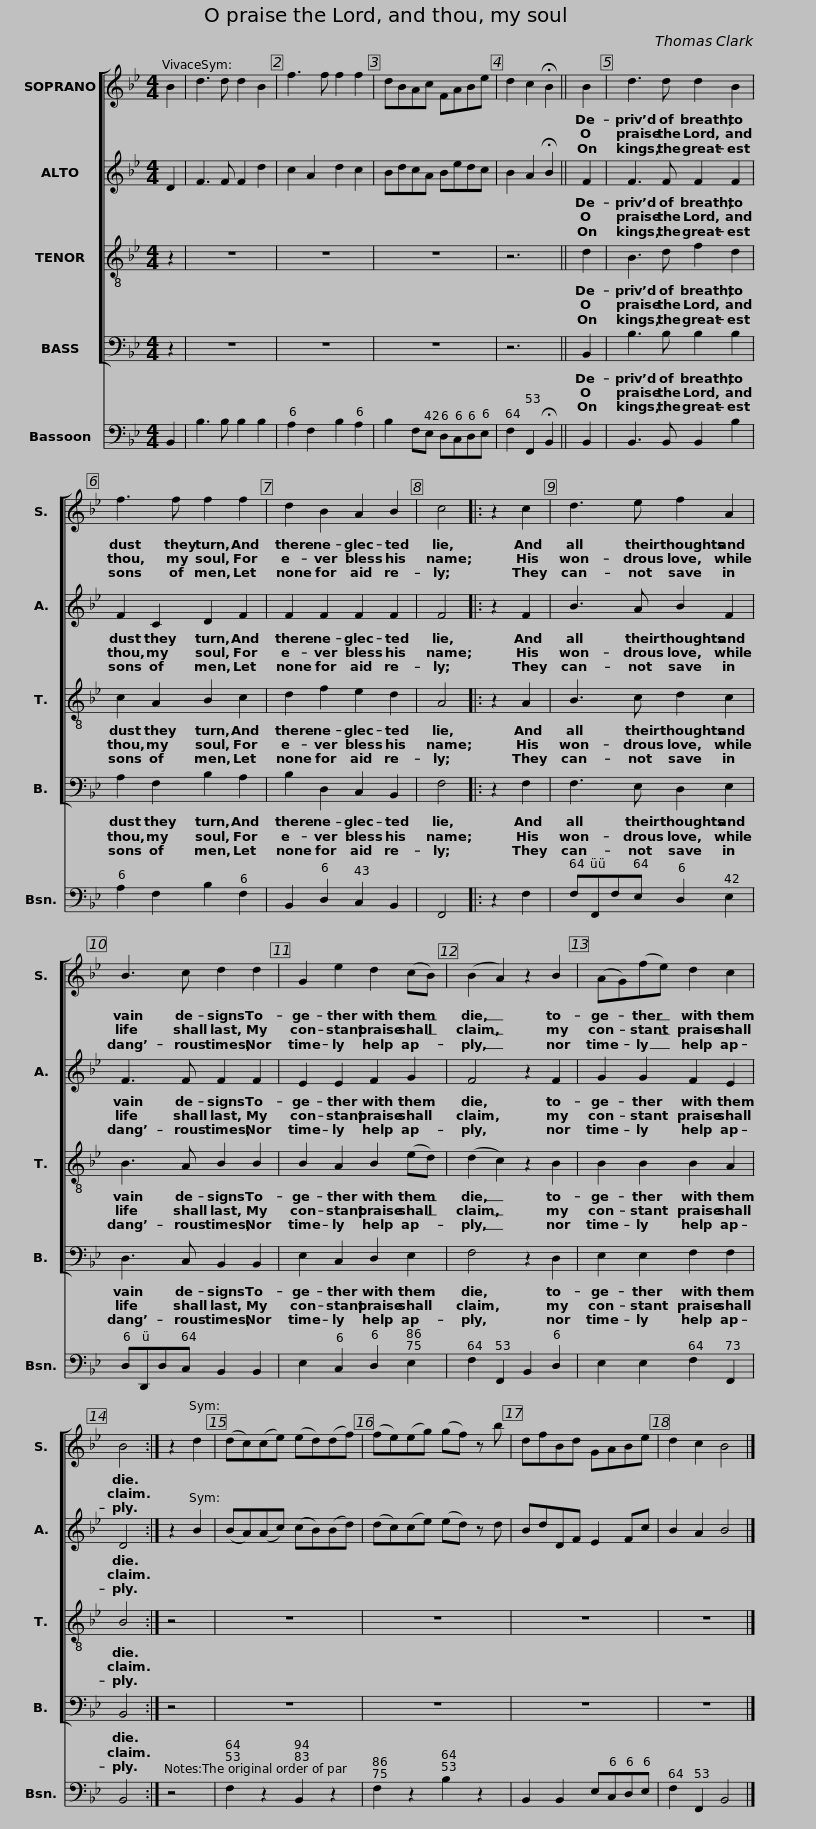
X:1
%%score [ 1 2 3 4 ] 5
L:1/8
M:4/4
I:linebreak $
K:Bb
V:1 treble
V:2 treble
V:3 treble-8 transpose=-12
V:4 bass
V:5 bass
V:1
 B2 | d3 d d2 B2 | f3 f f2 f2 | dBAc FABe | d2 c2 !fermata!B2 ||$ %5
 B2 | d3 d d2 B2 | f3 f f2 f2 | d2 B2 A2 B2 | c4 |: %10
 z2 c2 |$ d3 e f2 A2 |$ B3 c d2 d2 | G2 e2 d2 (cB) | (B2 A2) z2 B2 | %15
 (AG)(fe) d2 c2 |$ B4 :|$ z2 d2 | (dc)(ce) (ed)(df) | (fe)(eg) (gf) z b | %20
 dfBd GABe | d2 c2 B4 |] %22
V:2
 D2 | F3 F F2 d2 | c2 A2 d2 c2 | BdcA Bedc | B2 A2 !fermata!B2 ||$ %5
 F2 | F3 F F2 F2 | F2 C2 D2 F2 | F2 F2 F2 F2 | F4 |: %10
 z2 F2 |$ B3 A B2 F2 |$ F3 F F2 F2 | E2 E2 F2 G2 | F4 z2 F2 | %15
 G2 G2 F2 E2 |$ D4 :|$ z2 B2 | (BA)(Ac) (cB)(Bd) | (dc)(ce) (ed) z d | %20
 BdDF E2 Fc | B2 A2 B4 |] %22
V:3
 z2 | z8 | z8 | z8 | z6 ||$ %5
 d2 | B3 d f2 d2 | c2 A2 B2 c2 | d2 f2 e2 d2 | A4 |: %10
 z2 A2 |$ B3 c d2 c2 |$ B3 A B2 B2 | B2 A2 B2 (ed) | (d2 c2) z2 B2 | %15
 B2 B2 B2 A2 |$ B4 :|$ z4 | z8 | z8 | %20
 z8 | z8 |] %22
V:4
 z2 | z8 | z8 | z8 | z6 ||$ %5
 B,,2 | B,3 B, B,2 B,2 | A,2 F,2 B,2 A,2 | B,2 D,2 C,2 B,,2 | F,4 |: %10
 z2 F,2 |$ F,3 E, D,2 E,2 |$ D,3 C, B,,2 B,,2 | E,2 C,2 D,2 E,2 | F,4 z2 D,2 | %15
 E,2 E,2 F,2 F,2 |$ B,,4 :|$ z4 | z8 | z8 | %20
 z8 | z8 |] %22
V:5
 B,,2 | B,3 B, B,2 B,2 | A,2 F,2 B,2 A,2 | B,2 F,E, D,C,D,E, | F,2 F,,2 !fermata!B,,2 ||$ %5
 B,,2 | B,,3 B,, B,,2 B,2 | A,2 F,2 B,2 F,2 | B,,2 D,2 C,2 B,,2 | F,,4 |: %10
 z2 F,2 |$ F,F,,F,E, D,2 E,2 |$ D,D,,D,C, B,,2 B,,2 | E,2 C,2 D,2 E,2 | F,2 F,,2 B,,2 D,2 | %15
 E,2 E,2 F,2 F,,2 |$ B,,4 :|$ z4 | F,2 z2 B,,2 z2 | F,2 z2 B,2 z2 | %20
 B,,2 B,,2 E,C,D,E, | F,2 F,,2 B,,4 |] %22
